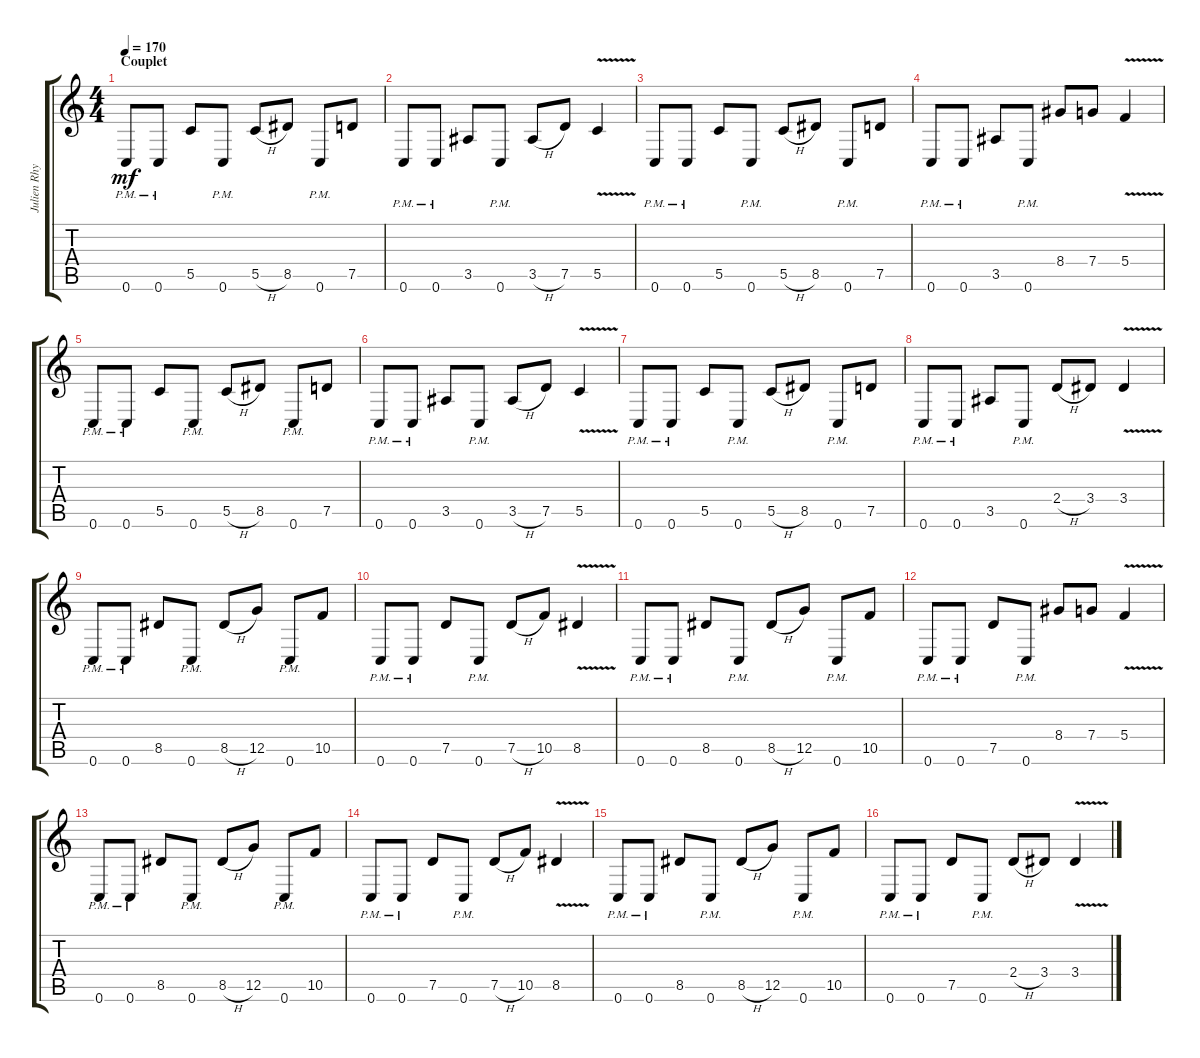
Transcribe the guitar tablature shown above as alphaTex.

\track ("Julien Rhythm" "Julien Rhy") {instrument distortionguitar}
\staff {score tabs}
\tuning (D4 A3 F3 C3 G2 C2) {hide}
\ts (4 4)
\section ("" "Couplet")
\tempo 170
\clef g2
\ks c
0.6{pm}.8{dy mf} 0.6{pm}.8 5.5.8 0.6{pm}.8 5.5{h}.8 8.5.8 0.6{pm}.8 7.5.8 |
0.6{pm}.8 0.6{pm}.8 3.5.8 0.6{pm}.8 3.5{h}.8 7.5.8 5.5{v}.4 |
0.6{pm}.8 0.6{pm}.8 5.5.8 0.6{pm}.8 5.5{h}.8 8.5.8 0.6{pm}.8 7.5.8 |
0.6{pm}.8 0.6{pm}.8 3.5.8 0.6{pm}.8 8.4.8 7.4.8 5.4{v}.4 |
0.6{pm}.8 0.6{pm}.8 5.5.8 0.6{pm}.8 5.5{h}.8 8.5.8 0.6{pm}.8 7.5.8 |
0.6{pm}.8 0.6{pm}.8 3.5.8 0.6{pm}.8 3.5{h}.8 7.5.8 5.5{v}.4 |
0.6{pm}.8 0.6{pm}.8 5.5.8 0.6{pm}.8 5.5{h}.8 8.5.8 0.6{pm}.8 7.5.8 |
0.6{pm}.8 0.6{pm}.8 3.5.8 0.6{pm}.8 2.4{h}.8 3.4.8 3.4{v}.4 |
0.6{pm}.8 0.6{pm}.8 8.5.8 0.6{pm}.8 8.5{h}.8 12.5.8 0.6{pm}.8 10.5.8 |
0.6{pm}.8 0.6{pm}.8 7.5.8 0.6{pm}.8 7.5{h}.8 10.5.8 8.5{v}.4 |
0.6{pm}.8 0.6{pm}.8 8.5.8 0.6{pm}.8 8.5{h}.8 12.5.8 0.6{pm}.8 10.5.8 |
0.6{pm}.8 0.6{pm}.8 7.5.8 0.6{pm}.8 8.4.8 7.4.8 5.4{v}.4 |
0.6{pm}.8 0.6{pm}.8 8.5.8 0.6{pm}.8 8.5{h}.8 12.5.8 0.6{pm}.8 10.5.8 |
0.6{pm}.8 0.6{pm}.8 7.5.8 0.6{pm}.8 7.5{h}.8 10.5.8 8.5{v}.4 |
0.6{pm}.8 0.6{pm}.8 8.5.8 0.6{pm}.8 8.5{h}.8 12.5.8 0.6{pm}.8 10.5.8 |
0.6{pm}.8 0.6{pm}.8 7.5.8 0.6{pm}.8 2.4{h}.8 3.4.8 3.4{v}.4
